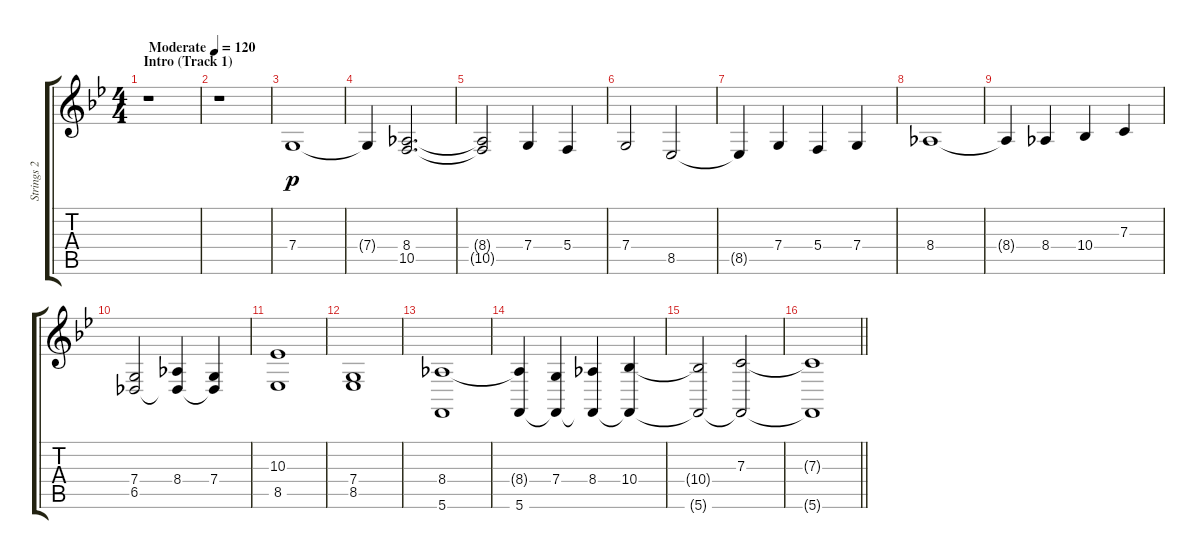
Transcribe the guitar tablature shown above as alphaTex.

\track ("Strings 2 (Studio)" "Strings 2 ") {instrument stringensemble1}
\staff {score tabs}
\tuning (D4 A3 F3 C3 G2 C2) {hide}
\ts (4 4)
\section ("" "Intro (Track 1)")
\tempo (120 "Moderate")
\tempo 80
\tempo (120 "Moderate")
\clef g2
\ks bb
r.1{dy p instrument stringensemble1} |
r.1 |
7.4.1 |
7.4{t}.4 (8.4 10.5).2{d} |
(8.4{t} 10.5{t}).2 7.4.4 5.4.4 |
7.4.2 8.5.2 |
8.5{t}.4 7.4.4 5.4.4 7.4.4 |
8.4.1 |
8.4{t}.4 8.4.4 10.4.4 7.3.4 |
(7.4 6.5).2 (8.4 6.5{t}).4 (7.4 6.5{t}).4 |
(10.3 8.5).1 |
(7.4 8.5).1 |
(8.4 5.6).1 |
(8.4{t} 5.6).4 (7.4 5.6{t}).4 (8.4 5.6{t}).4 (10.4 5.6{t}).4 |
(10.4{t} 5.6{t}).2 (7.3 5.6{t}).2 |
\barLineRight lightlight
(7.3{t} 5.6{t}).1
